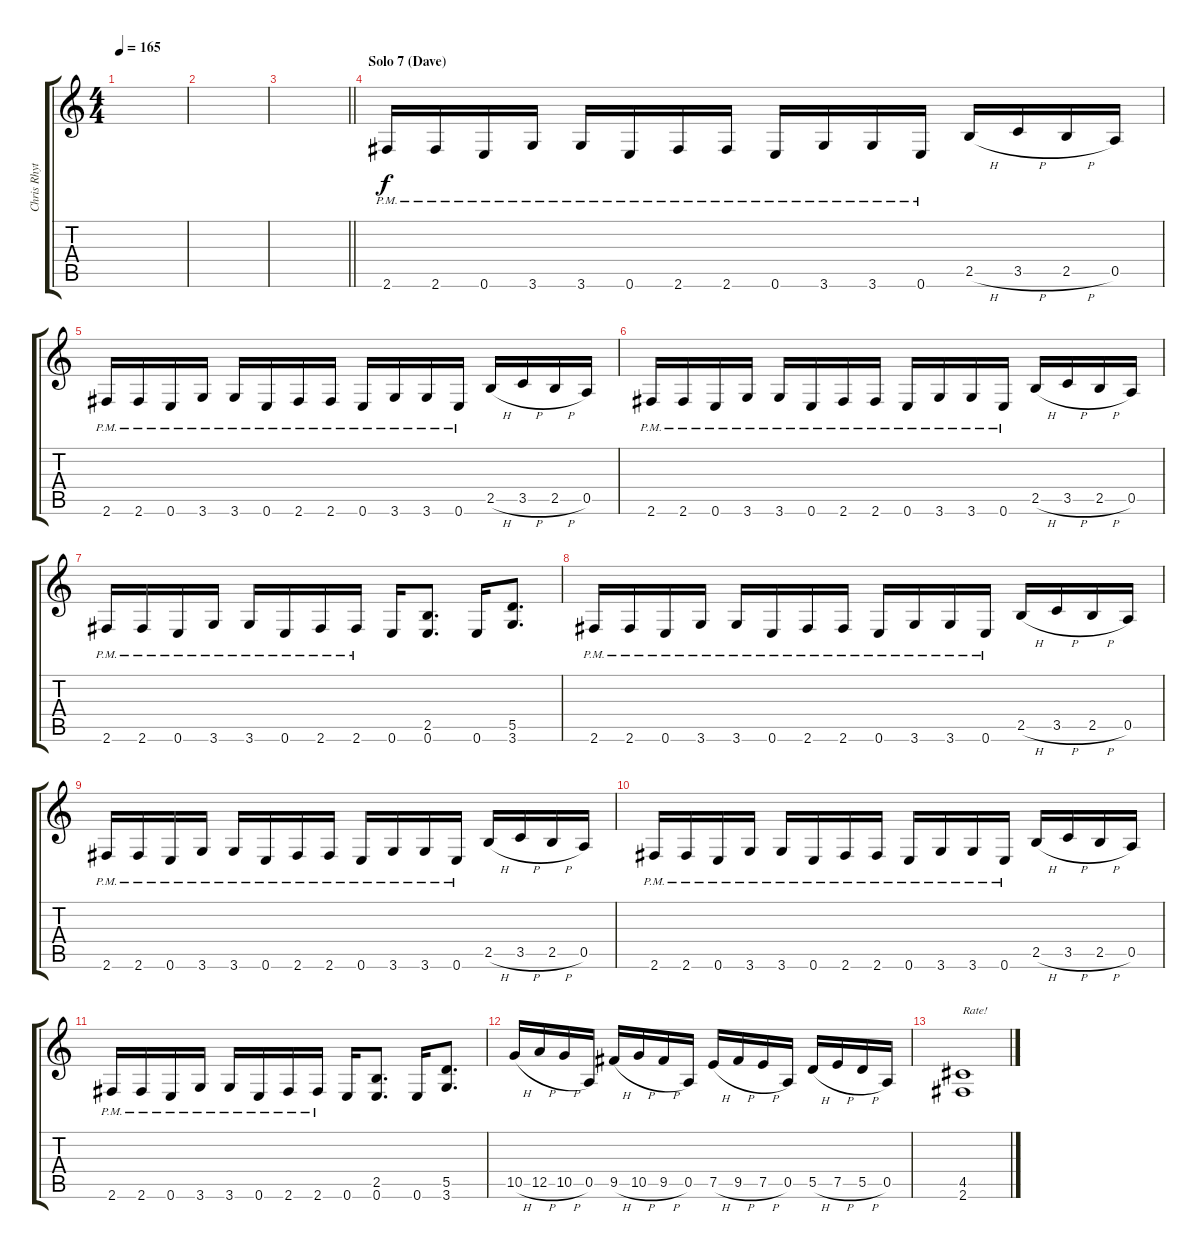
\track ("Chris Rhythm" "Chris Rhyt") {instrument distortionguitar}
\staff {score tabs}
\tuning (E4 B3 G3 D3 A2 E2) {hide}
\ts (4 4)
\tempo 165
\clef g2
\ks c
|
|
\barLineRight lightlight
|
\section ("" "Solo 7 (Dave)")
2.6{pm}.16 2.6{pm}.16 0.6{pm}.16 3.6{pm}.16 3.6{pm}.16 0.6{pm}.16 2.6{pm}.16 2.6{pm}.16 0.6{pm}.16 3.6{pm}.16 3.6{pm}.16 0.6{pm}.16 2.5{h}.16 3.5{h}.16 2.5{h}.16 0.5.16 |
2.6{pm}.16 2.6{pm}.16 0.6{pm}.16 3.6{pm}.16 3.6{pm}.16 0.6{pm}.16 2.6{pm}.16 2.6{pm}.16 0.6{pm}.16 3.6{pm}.16 3.6{pm}.16 0.6{pm}.16 2.5{h}.16 3.5{h}.16 2.5{h}.16 0.5.16 |
2.6{pm}.16 2.6{pm}.16 0.6{pm}.16 3.6{pm}.16 3.6{pm}.16 0.6{pm}.16 2.6{pm}.16 2.6{pm}.16 0.6{pm}.16 3.6{pm}.16 3.6{pm}.16 0.6{pm}.16 2.5{h}.16 3.5{h}.16 2.5{h}.16 0.5.16 |
2.6{pm}.16 2.6{pm}.16 0.6{pm}.16 3.6{pm}.16 3.6{pm}.16 0.6{pm}.16 2.6{pm}.16 2.6{pm}.16 0.6.16 (2.5 0.6).8{d} 0.6.16 (5.5 3.6).8{d} |
2.6{pm}.16 2.6{pm}.16 0.6{pm}.16 3.6{pm}.16 3.6{pm}.16 0.6{pm}.16 2.6{pm}.16 2.6{pm}.16 0.6{pm}.16 3.6{pm}.16 3.6{pm}.16 0.6{pm}.16 2.5{h}.16 3.5{h}.16 2.5{h}.16 0.5.16 |
2.6{pm}.16 2.6{pm}.16 0.6{pm}.16 3.6{pm}.16 3.6{pm}.16 0.6{pm}.16 2.6{pm}.16 2.6{pm}.16 0.6{pm}.16 3.6{pm}.16 3.6{pm}.16 0.6{pm}.16 2.5{h}.16 3.5{h}.16 2.5{h}.16 0.5.16 |
2.6{pm}.16 2.6{pm}.16 0.6{pm}.16 3.6{pm}.16 3.6{pm}.16 0.6{pm}.16 2.6{pm}.16 2.6{pm}.16 0.6{pm}.16 3.6{pm}.16 3.6{pm}.16 0.6{pm}.16 2.5{h}.16 3.5{h}.16 2.5{h}.16 0.5.16 |
2.6{pm}.16 2.6{pm}.16 0.6{pm}.16 3.6{pm}.16 3.6{pm}.16 0.6{pm}.16 2.6{pm}.16 2.6{pm}.16 0.6.16 (2.5 0.6).8{d} 0.6.16 (5.5 3.6).8{d} |
10.5{h}.16 12.5{h}.16 10.5{h}.16 0.5.16 9.5{h}.16 10.5{h}.16 9.5{h}.16 0.5.16 7.5{h}.16 9.5{h}.16 7.5{h}.16 0.5.16 5.5{h}.16 7.5{h}.16 5.5{h}.16 0.5.16 |
(4.5 2.6).1{txt "Rate!"}
